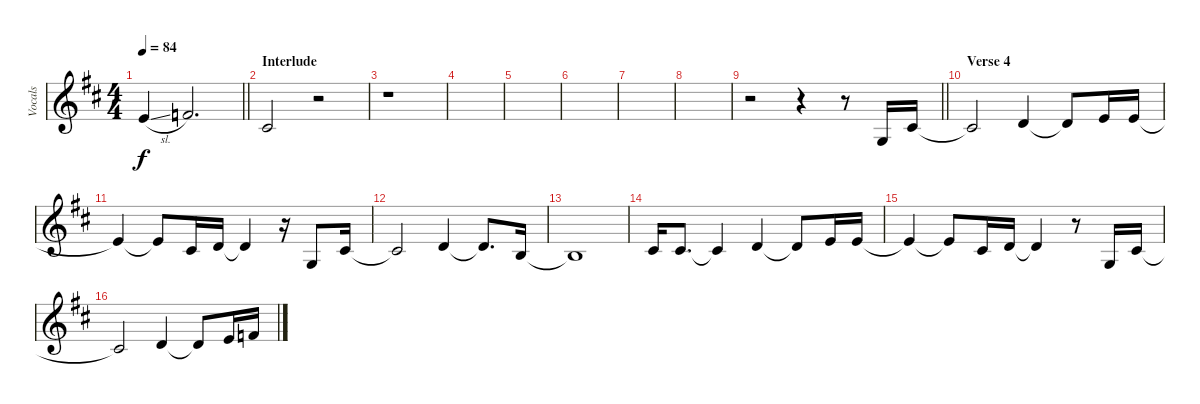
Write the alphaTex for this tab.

\track ("Vocals" "Vocals") {instrument synthvoice}
\staff {score}
\tuning (E4 B3 G3 D3 A2 E2) {hide}
\ts (4 4)
\tempo 84
\clef g2
\barLineRight lightlight
\ks d
0.1{sl t}.4{dy f} 1.1.2{d} |
\section ("" "Interlude")
2.2.2 r.2 |
r.1 |
|
|
|
|
|
\barLineRight lightlight
r.2 r.4 r.8 0.3.16 2.2.16 |
\section ("" "Verse 4")
2.2{t}.2 3.2.4 3.2{t}.8 0.1.16 0.1.16 |
0.1{t}.4 0.1{t}.8 2.2.16 3.2.16 3.2{t}.4 r.16 0.3.8 2.2.16 |
2.2{t}.2 3.2.4 3.2{t}.8{d} 0.2.16 |
0.2{t}.1 |
2.2.16 2.2.8{d} 2.2{t}.4 3.2.4 3.2{t}.8 0.1.16 0.1.16 |
0.1{t}.4 0.1{t}.8 2.2.16 3.2.16 3.2{t}.4 r.8 0.3.16 2.2.16 |
2.2{t}.2 3.2.4 3.2{t}.8 0.1.16 1.1.16
